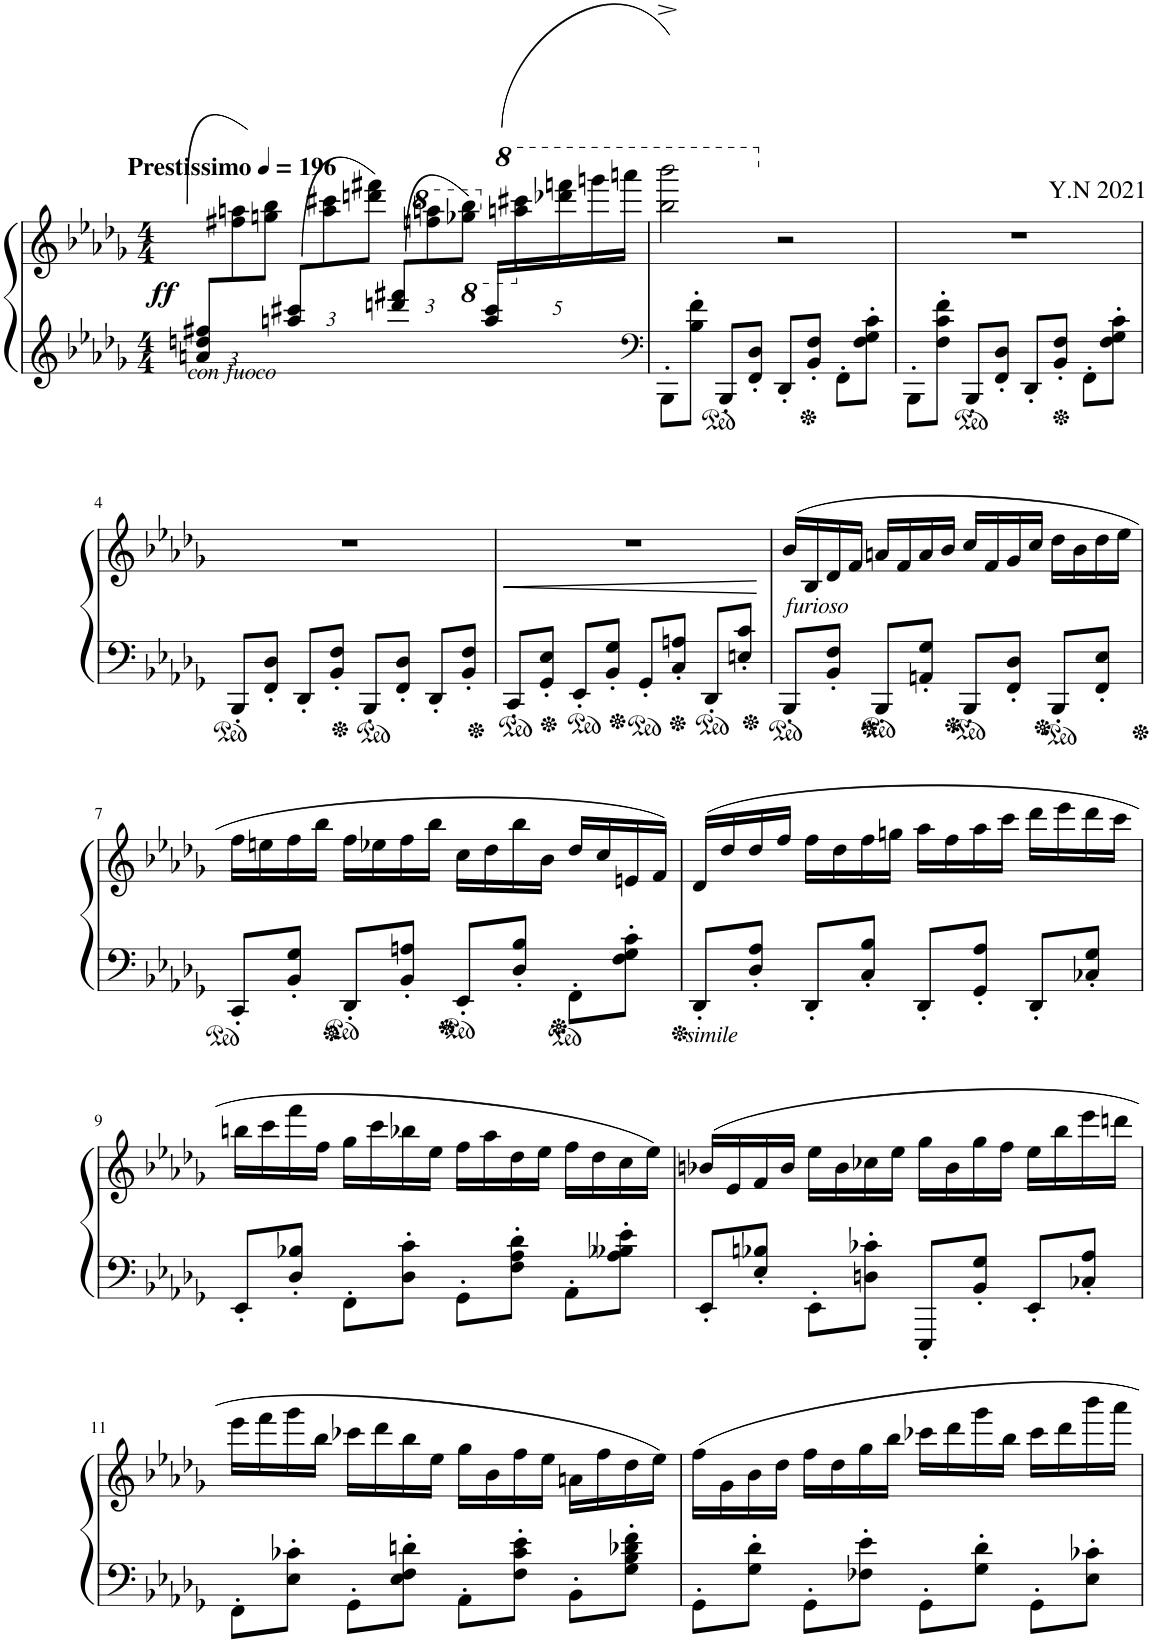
**kern	**kern	**dynam
*part1	*part1	*part1
*staff2	*staff1	*staff1/2
*I"Piano	*	*
*I'Pno	*	*
*clefG2	*clefG2	*
*k[b-e-a-d-g-]	*k[b-e-a-d-g-]	*
*M4/4	*M4/4	*
*MM196	*MM196	*
=1	=1	=1
*^	*	*
*	*Xbrackettup	*	*
*	*	*^	*
!	!	!LO:TX:a:B:t=Prestissimo	!	!
!LO:TX:b:i:t=con fuoco	!	!	!	!
!	!	!	!	!LO:DY:a=2
2.ryy	(12an/ 12ddn/ 12ff#X/L	2.ryy	12ryy	ff
.	6ryy	.	12ff#X\ 12aan\	.
.	.	.	12ggn\ 12bb-\J)	.
.	(12aan/ 12ccc#X/L	.	12ryy	.
.	6ryy	.	12aa\ 12ccc#X\	.
.	.	.	12dddn\ 12fff#X\J)	.
.	(12dddn/ 12fff#X/L	.	12ryy	.
*	*	*8va	*	*
.	6ryy	.	12fffn\ 12aaan\	.
.	.	.	12ggg-X\ 12bbb-\J)	.
*8va	*	*	*	*
*	*	*X8va	*	*
(20aaa/ 20cccc#/LL	4ryy	20ryy	4ryy	.
*X8va	*	*	*	*
*	*	*8va	*	*
5ryy	.	20aaan\ 20cccc#X\	.	.
.	.	20dddd-X\ 20ffffn\	.	.
.	.	20ggggn\	.	.
.	.	20aaaan\JJ	.	.
*v	*v	*	*	*
*	*v	*v	*
=2	=2	=2
*clefF4	*	*
8BBB-'>\L	2bbb-\^ 2bbbb-\^)	.
8B-\' 8f\'J	.	.
8BBB-'/L	.	.
8FF/' 8D-/'J	.	.
8DD-'/L	2r	.
8BB-/' 8F/'J	.	.
8FF'\L	.	.
8F\' 8G-\' 8c\'J	.	.
=3	=3	=3
*	*X8va	*
8BBB-'\L	1r	.
8F\' 8c\' 8f\'J	.	.
8BBB-'/L	.	.
8FF/' 8D-/'J	.	.
8DD-'/L	.	.
8BB-/' 8F/'J	.	.
8FF'\L	.	.
8F\' 8G-\' 8c\'J	.	.
!!LO:LB:g=z
=4	=4	=4
8BBB-'/L	1r	.
8FF/' 8D-/'J	.	.
8DD-'/L	.	.
8BB-/' 8F/'J	.	.
8BBB-'/L	.	.
8FF/' 8D-/'J	.	.
8DD-'/L	.	.
8BB-/' 8F/'J	.	.
=5	=5	=5
8CC'/L	1r	.
8GG-/' 8E-/'J	.	.
8EE-'/L	.	.
8BB-/' 8G-/'J	.	.
8GG-'/L	.	.
8C/' 8An/'J	.	.
8DD-'/L	.	.
8En/' 8c/'J	.	.
=6	=6	=6
!	!LO:TX:b:i:t=furioso	!
8BBB-'/L	(16b-/LL	.
.	16B-/	.
8BB-/' 8F/'J	16d-/	.
.	16f/JJ	.
8BBB-'/L	16an/LL	.
.	16f/	.
8AAn/' 8G-/'J	16a/	.
.	16b-/JJ	.
8BBB-'/L	16cc/LL	.
.	16f/	.
8FF/' 8D-/'J	16g-/	.
.	16cc/JJ	.
8BBB-'/L	16dd-\LL	.
.	16b-\	.
8FF/' 8E-/'J	16dd-\	.
.	16ee-\JJ	.
!!LO:LB:g=z
=7	=7	=7
8CC'/L	16ff\LL	.
.	16een\	.
8BB-/' 8G-/'J	16ff\	.
.	16bb-\JJ	.
8DD-'/L	16ff\LL	.
.	16ee-X\	.
8BB-/' 8An/'J	16ff\	.
.	16bb-\JJ	.
8EE-'/L	16cc\LL	.
.	16dd-\	.
8D-/' 8B-/'J	16bb-\	.
.	16b-\JJ	.
8FF'\L	16dd-/LL	.
.	16cc/	.
8F\' 8G-\' 8c\'J	16en/	.
.	16f/JJ)	.
=8	=8	=8
!LO:TX:b:i:t=simile	!	!
8DD-'/L	(16d-/LL	.
.	16dd-/	.
8D-/' 8A-/'J	16dd-/	.
.	16ff/JJ	.
8DD-'/L	16ff\LL	.
.	16dd-\	.
8C/' 8B-/'J	16ff\	.
.	16ggn\JJ	.
8DD-'/L	16aa-\LL	.
.	16ff\	.
8GG-/' 8A-/'J	16aa-\	.
.	16ccc\JJ	.
8DD-'/L	16ddd-\LL	.
.	16eee-\	.
8C-X/' 8G-/'J	16ddd-\	.
.	16ccc\JJ	.
!!LO:LB:g=z
=9	=9	=9
8EE-'/L	16bbn\LL	.
.	16ccc\	.
8D-/' 8B-X/'J	16fff\	.
.	16ff\JJ	.
8FF'\L	16gg-\LL	.
.	16ccc\	.
8D-\' 8c\'J	16bb-X\	.
.	16ee-\JJ	.
8GG-'\L	16ff\LL	.
.	16aa-\	.
8F\' 8A-\' 8d-\'J	16dd-\	.
.	16ee-\JJ	.
8AA-'\L	16ff\LL	.
.	16dd-\	.
8A-\' 8B--X\' 8e-\'J	16cc\	.
.	16ee-\JJ)	.
=10	=10	=10
8EE-'/L	(16b-X/LL	.
.	16e-/	.
8E-/' 8B-X/'J	16f/	.
.	16b-/JJ	.
8EE-'\L	16ee-\LL	.
.	16b-\	.
8Dn\' 8c-X\'J	16cc-X\	.
.	16ee-\JJ	.
8EEE-'/L	16gg-\LL	.
.	16b-\	.
8BB-/' 8G-/'J	16gg-\	.
.	16ff\JJ	.
8EE-'/L	16ee-\LL	.
.	16bb-\	.
8C-X/' 8A-/'J	16eee-\	.
.	16dddn\JJ	.
!!LO:LB:g=z
=11	=11	=11
8FF'\L	16eee-\LL	.
.	16fff\	.
8E-\' 8c-X\'J	16ggg-\	.
.	16bb-\JJ	.
8GG-'\L	16ccc-X\LL	.
.	16ddd-\	.
8E-\' 8F\' 8dn\'J	16bb-\	.
.	16ee-\JJ	.
8AA-'\L	16gg-\LL	.
.	16b-\	.
8F\' 8c-\' 8e-\'J	16ff\	.
.	16ee-\JJ	.
8BB-'\L	16an\LL	.
.	16ff\	.
8G-\' 8B-\' 8d-X\' 8f\'J	16dd-\	.
.	16ee-\JJ)	.
=12	=12	=12
8GG-'\L	16ff\LL	.
.	16g-\	.
8G-\' 8d-\'J	16b-\	.
.	16dd-\JJ	.
8GG-'\L	16ff\LL	.
.	16dd-\	.
8F-X\' 8e-\'J	16gg-\	.
.	16bb-\JJ	.
8GG-'\L	16ccc-X\LL	.
.	16ddd-\	.
8G-\' 8d-\'J	16ggg-\	.
.	16bb-\JJ	.
8GG-'\L	16ccc-\LL	.
.	16ddd-\	.
8E-\' 8c-X\'J	16bbb-\	.
.	16aaa-\JJ	.
=	=	=
*-	*-	*-
